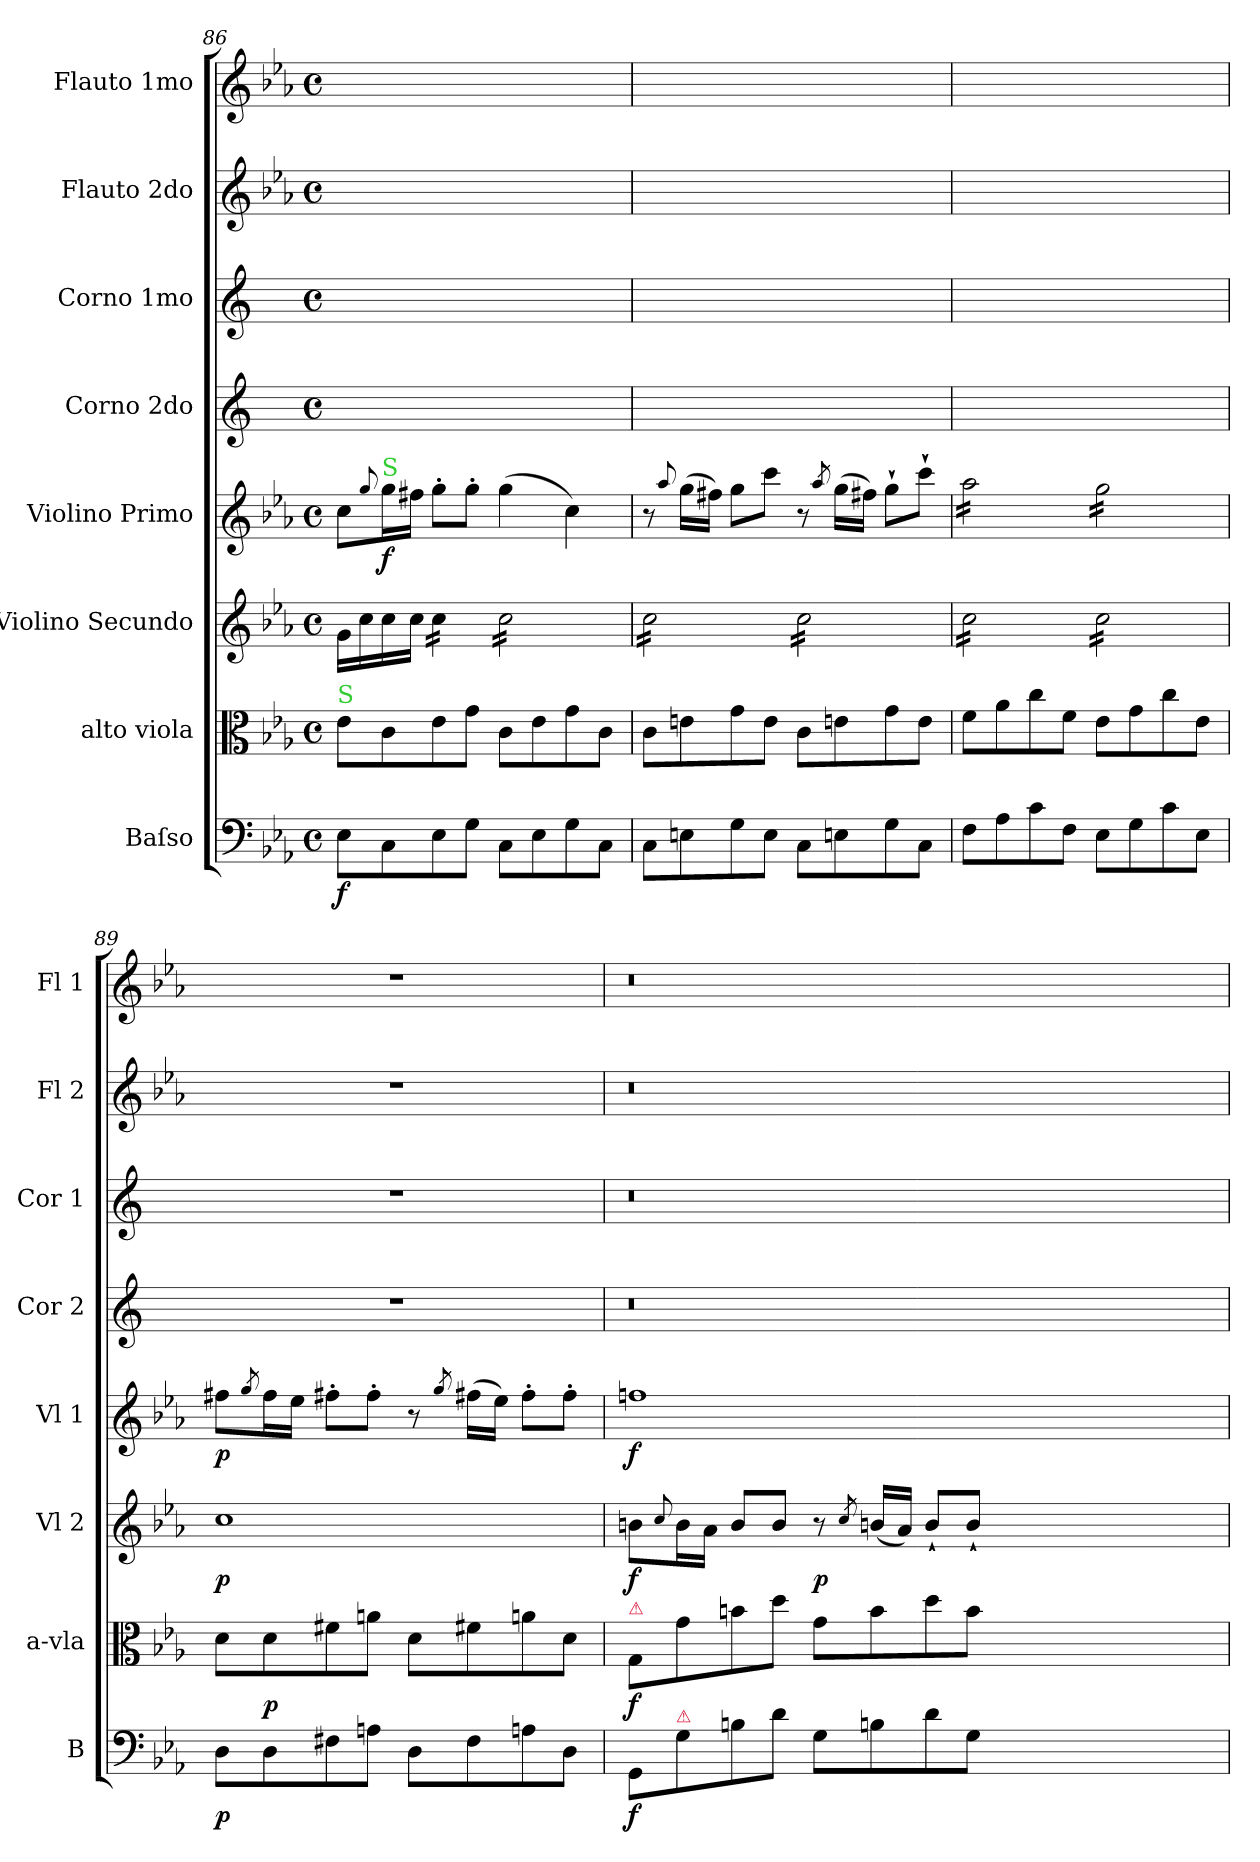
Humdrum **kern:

**kern	**dynam	**kern	**dynam	**kern	**dynam	**kern	**dynam	**kern	**kern	**kern	**kern
*part8	*part8	*part7	*part7	*part6	*part6	*part5	*part5	*part4	*part3	*part2	*part1
*staff8	*staff8	*staff7	*staff7	*staff6	*staff6	*staff5	*staff5	*staff4	*staff3	*staff2	*staff1
*I"Baſso	*	*I"alto viola	*	*I"Violino Secundo	*	*I"Violino Primo	*	*I"Corno 2do	*I"Corno 1mo	*I"Flauto 2do	*I"Flauto 1mo
*I'B	*	*I'a-vla	*	*I'Vl 2	*	*I'Vl 1	*	*I'Cor 2	*I'Cor 1	*I'Fl 2	*I'Fl 1
*clefF4	*	*clefC3	*	*clefG2	*	*clefG2	*	*clefG2	*clefG2	*clefG2	*clefG2
*	*	*	*	*	*	*	*	*ITrd-2c-3	*ITrd-2c-3	*	*
*k[b-e-a-]	*	*k[b-e-a-]	*	*k[b-e-a-]	*	*k[b-e-a-]	*	*k[b-e-a-]	*k[b-e-a-]	*k[b-e-a-]	*k[b-e-a-]
*E-:	*	*E-:	*	*E-:	*	*E-:	*	*	*	*E-:	*E-:
*M4/4	*	*M4/4	*	*M4/4	*	*M4/4	*	*M4/4	*M4/4	*M4/4	*M4/4
*met(c)	*	*met(c)	*	*met(c)	*	*met(c)	*	*met(c)	*met(c)	*met(c)	*met(c)
=86	=86	=86	=86	=86	=86	=86	=86	=86	=86	=86	=86
!	!	!LO:TX:a:color=limegreen:t=S	!	!	!	!	!	!	!	!	!
8E-\L	f	8e-\L	Sortis	16g/LL	.	8cc\L	.	1ryy	1ryy	1ryy	1ryy
.	.	.	.	16cc\	for	.	.	.	.	.	.
.	.	.	.	.	.	8qqgg/	.	.	.	.	.
!	!	!	!	!	!	!LO:TX:a:color=limegreen:t=S	!	!	!	!	!
8C\	.	8c\	.	16cc\	.	16gg\L	f	.	.	.	.
.	.	.	.	16cc\JJ	.	16ff#X\JJ	.	.	.	.	.
*	*	*	*	*tremolo	*	*	*	*	*	*	*
8E-\	.	8e-\	.	16cc\LL	.	8gg'\L	.	.	.	.	.
.	.	.	.	16cc\	.	.	.	.	.	.	.
8G\J	.	8g\J	.	16cc\	.	8gg'\J	.	.	.	.	.
.	.	.	.	16cc\JJ	.	.	.	.	.	.	.
8C\L	.	8c\L	.	16cc\LL	.	(4gg\	.	.	.	.	.
.	.	.	.	16cc\	.	.	.	.	.	.	.
8E-\	.	8e-\	.	16cc\	.	.	.	.	.	.	.
.	.	.	.	16cc\	.	.	.	.	.	.	.
8G\	.	8g\	.	16cc\	.	4cc\)	.	.	.	.	.
.	.	.	.	16cc\	.	.	.	.	.	.	.
8C\J	.	8c\J	.	16cc\	.	.	.	.	.	.	.
.	.	.	.	16cc\JJ	.	.	.	.	.	.	.
=87	=87	=87	=87	=87	=87	=87	=87	=87	=87	=87	=87
8C\L	.	8c\L	.	16cc\LL	.	8r	.	1ryy	1ryy	1ryy	1ryy
.	.	.	.	16cc\	.	.	.	.	.	.	.
.	.	.	.	.	.	8qqaa-/	.	.	.	.	.
8En\	.	8en\	.	16cc\	.	(16gg\LL	.	.	.	.	.
.	.	.	.	16cc\	.	16ff#X\JJ)	.	.	.	.	.
8G\	.	8g\	.	16cc\	.	8gg\L	.	.	.	.	.
.	.	.	.	16cc\	.	.	.	.	.	.	.
8E\J	.	8e\J	.	16cc\	.	8ccc\J	.	.	.	.	.
.	.	.	.	16cc\JJ	.	.	.	.	.	.	.
8C\L	.	8c\L	.	16cc\LL	.	8r	.	.	.	.	.
.	.	.	.	16cc\	.	.	.	.	.	.	.
.	.	.	.	.	.	8qaa-/	.	.	.	.	.
8En\	.	8en\	.	16cc\	.	(16gg\LL	.	.	.	.	.
.	.	.	.	16cc\	.	16ff#X\JJ)	.	.	.	.	.
8G\	.	8g\	.	16cc\	.	8gg`\L	.	.	.	.	.
.	.	.	.	16cc\	.	.	.	.	.	.	.
8C\J	.	8e\J	.	16cc\	.	8ccc`\J	.	.	.	.	.
.	.	.	.	16cc\JJ	.	.	.	.	.	.	.
=88	=88	=88	=88	=88	=88	=88	=88	=88	=88	=88	=88
*	*	*	*	*	*	*tremolo	*	*	*	*	*
8F\L	.	8f\L	.	16cc\LL	.	16aa-\LL	.	1ryy	1ryy	1ryy	1ryy
.	.	.	.	16cc\	.	16aa-\	.	.	.	.	.
8A-\	.	8a-\	.	16cc\	.	16aa-\	.	.	.	.	.
.	.	.	.	16cc\	.	16aa-\	.	.	.	.	.
8c\	.	8cc\	.	16cc\	.	16aa-\	.	.	.	.	.
.	.	.	.	16cc\	.	16aa-\	.	.	.	.	.
8F\J	.	8f\J	.	16cc\	.	16aa-\	.	.	.	.	.
.	.	.	.	16cc\JJ	.	16aa-\JJ	.	.	.	.	.
8E-\L	.	8e-\L	.	16cc\LL	.	16gg\LL	.	.	.	.	.
.	.	.	.	16cc\	.	16gg\	.	.	.	.	.
8G\	.	8g\	.	16cc\	.	16gg\	.	.	.	.	.
.	.	.	.	16cc\	.	16gg\	.	.	.	.	.
8c\	.	8cc\	.	16cc\	.	16gg\	.	.	.	.	.
.	.	.	.	16cc\	.	16gg\	.	.	.	.	.
8E-\J	.	8e-\J	.	16cc\	.	16gg\	.	.	.	.	.
.	.	.	.	16cc\JJ	.	16gg\JJ	.	.	.	.	.
*	*	*	*	*	*	*Xtremolo	*	*	*	*	*
*	*	*	*	*Xtremolo	*	*	*	*	*	*	*
=89	=89	=89	=89	=89	=89	=89	=89	=89	=89	=89	=89
8D\L	p	8d\L	.	1cc\	p	8ff#X\L	p	1r	1r	1r	1r
.	.	.	.	.	.	8qgg/	.	.	.	.	.
8D\	.	8d\	p	.	.	16ff#\L	.	.	.	.	.
.	.	.	.	.	.	16ee-\JJ	.	.	.	.	.
8F#X\	.	8f#X\	.	.	.	8ff#X'\L	.	.	.	.	.
8An\J	.	8an\J	.	.	.	8ff#'\J	.	.	.	.	.
8D\L	.	8d\L	.	.	.	8r	.	.	.	.	.
.	.	.	.	.	.	8qgg/	.	.	.	.	.
8F#\	.	8f#X\	.	.	.	(16ff#X\LL	.	.	.	.	.
.	.	.	.	.	.	16ee-\JJ)	.	.	.	.	.
8An\	.	8an\	.	.	.	8ff#'\L	.	.	.	.	.
8D\J	.	8d\J	.	.	.	8ff#'\J	.	.	.	.	.
=90	=90	=90	=90	=90	=90	=90	=90	=90	=90	=90	=90
!	!	!LO:TX:a:color=crimson:t=⚠	!	!	!	!	!	!	!	!	!
8GG/L	f	8G/L	f	8bn\L	f	1ffn\	f	0.r	0.r	0.r	0.r
.	.	.	.	8qqcc/	.	.	.	.	.	.	.
!LO:TX:a:color=crimson:t=⚠	!	!	!	!	!	!	!	!	!	!	!
8G\	.	8g\	.	16b\L	.	.	.	.	.	.	.
.	.	.	.	16a-/JJ	.	.	.	.	.	.	.
8Bn\	.	8bn\	.	8b/L	.	.	.	.	.	.	.
8d\J	.	8dd\J	.	8b/J	.	.	.	.	.	.	.
8G\L	.	8g\L	.	8r	p	.	.	.	.	.	.
.	.	.	.	8qcc/	.	.	.	.	.	.	.
8Bn\	.	8b\	.	(16bn\LL	.	.	.	.	.	.	.
.	.	.	.	16a-/JJ)	.	.	.	.	.	.	.
8d\	.	8dd\	.	8b`/L	.	.	.	.	.	.	.
8G\J	.	8b\J	.	8b`/J	.	.	.	.	.	.	.
0ryy	.	0ryy	.	0ryy	.	0ryy	.	.	.	.	.
=	=	=	=	=	=	=	=	=	=	=	=
*-	*-	*-	*-	*-	*-	*-	*-	*-	*-	*-	*-
